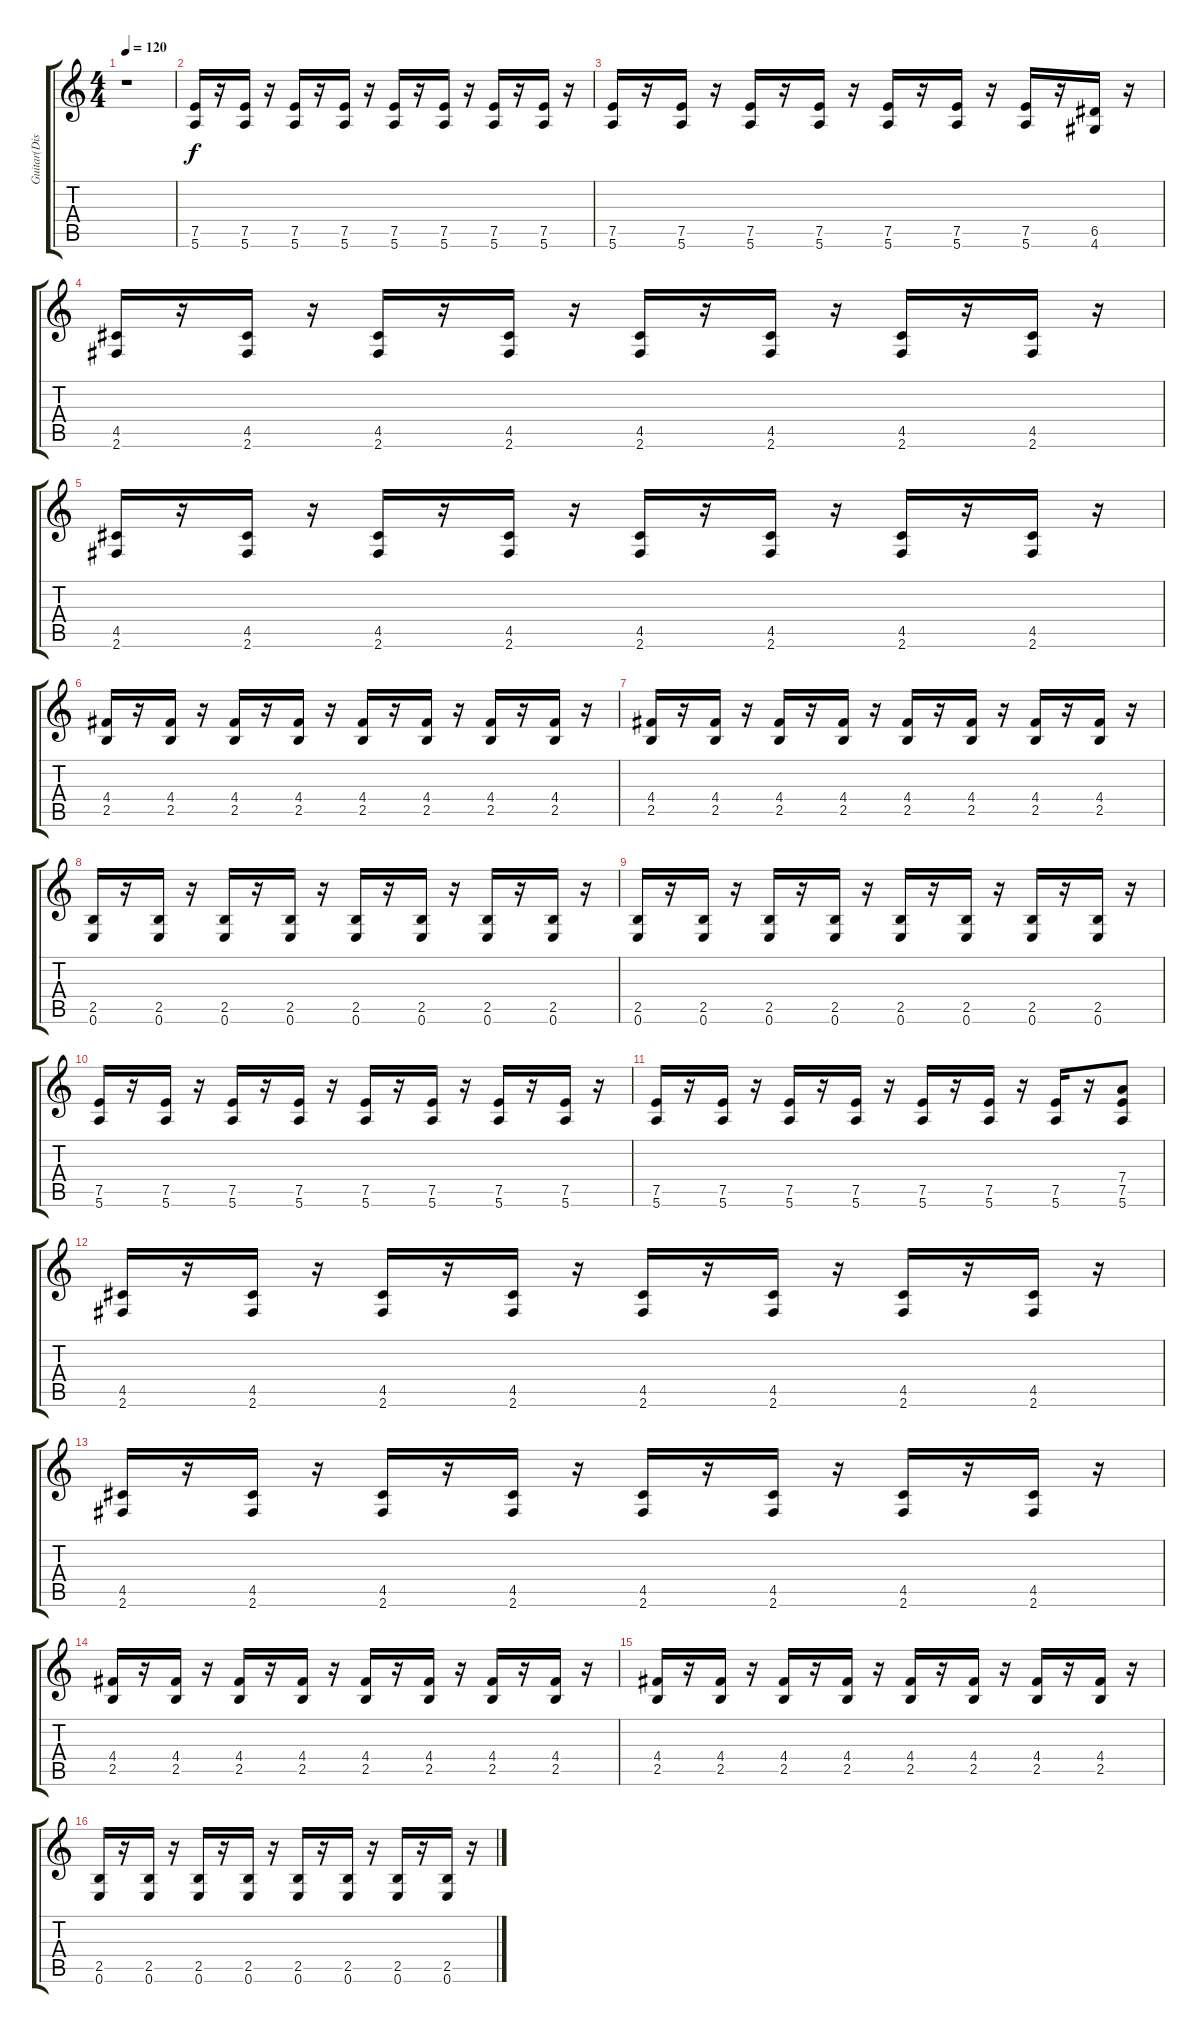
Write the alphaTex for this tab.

\track ("Guitar(Dist.)" "Guitar(Dis") {instrument distortionguitar}
\staff {score tabs}
\tuning (E4 B3 G3 D3 A2 E2) {hide}
\ts (4 4)
\tempo 120
\clef g2
\ks c
r.1{dy f instrument distortionguitar} |
(7.5 5.6).16 r.16 (7.5 5.6).16 r.16 (7.5 5.6).16 r.16 (7.5 5.6).16 r.16 (7.5 5.6).16 r.16 (7.5 5.6).16 r.16 (7.5 5.6).16 r.16 (7.5 5.6).16 r.16 |
(7.5 5.6).16 r.16 (7.5 5.6).16 r.16 (7.5 5.6).16 r.16 (7.5 5.6).16 r.16 (7.5 5.6).16 r.16 (7.5 5.6).16 r.16 (7.5 5.6).16 r.16 (6.5 4.6).16 r.16 |
(4.5 2.6).16 r.16 (4.5 2.6).16 r.16 (4.5 2.6).16 r.16 (4.5 2.6).16 r.16 (4.5 2.6).16 r.16 (4.5 2.6).16 r.16 (4.5 2.6).16 r.16 (4.5 2.6).16 r.16 |
(4.5 2.6).16 r.16 (4.5 2.6).16 r.16 (4.5 2.6).16 r.16 (4.5 2.6).16 r.16 (4.5 2.6).16 r.16 (4.5 2.6).16 r.16 (4.5 2.6).16 r.16 (4.5 2.6).16 r.16 |
(4.4 2.5).16 r.16 (4.4 2.5).16 r.16 (4.4 2.5).16 r.16 (4.4 2.5).16 r.16 (4.4 2.5).16 r.16 (4.4 2.5).16 r.16 (4.4 2.5).16 r.16 (4.4 2.5).16 r.16 |
(4.4 2.5).16 r.16 (4.4 2.5).16 r.16 (4.4 2.5).16 r.16 (4.4 2.5).16 r.16 (4.4 2.5).16 r.16 (4.4 2.5).16 r.16 (4.4 2.5).16 r.16 (4.4 2.5).16 r.16 |
(2.5 0.6).16 r.16 (2.5 0.6).16 r.16 (2.5 0.6).16 r.16 (2.5 0.6).16 r.16 (2.5 0.6).16 r.16 (2.5 0.6).16 r.16 (2.5 0.6).16 r.16 (2.5 0.6).16 r.16 |
(2.5 0.6).16 r.16 (2.5 0.6).16 r.16 (2.5 0.6).16 r.16 (2.5 0.6).16 r.16 (2.5 0.6).16 r.16 (2.5 0.6).16 r.16 (2.5 0.6).16 r.16 (2.5 0.6).16 r.16 |
(7.5 5.6).16 r.16 (7.5 5.6).16 r.16 (7.5 5.6).16 r.16 (7.5 5.6).16 r.16 (7.5 5.6).16 r.16 (7.5 5.6).16 r.16 (7.5 5.6).16 r.16 (7.5 5.6).16 r.16 |
(7.5 5.6).16 r.16 (7.5 5.6).16 r.16 (7.5 5.6).16 r.16 (7.5 5.6).16 r.16 (7.5 5.6).16 r.16 (7.5 5.6).16 r.16 (7.5 5.6).16 r.16 (7.4 7.5 5.6).8 |
(4.5 2.6).16 r.16 (4.5 2.6).16 r.16 (4.5 2.6).16 r.16 (4.5 2.6).16 r.16 (4.5 2.6).16 r.16 (4.5 2.6).16 r.16 (4.5 2.6).16 r.16 (4.5 2.6).16 r.16 |
(4.5 2.6).16 r.16 (4.5 2.6).16 r.16 (4.5 2.6).16 r.16 (4.5 2.6).16 r.16 (4.5 2.6).16 r.16 (4.5 2.6).16 r.16 (4.5 2.6).16 r.16 (4.5 2.6).16 r.16 |
(4.4 2.5).16 r.16 (4.4 2.5).16 r.16 (4.4 2.5).16 r.16 (4.4 2.5).16 r.16 (4.4 2.5).16 r.16 (4.4 2.5).16 r.16 (4.4 2.5).16 r.16 (4.4 2.5).16 r.16 |
(4.4 2.5).16 r.16 (4.4 2.5).16 r.16 (4.4 2.5).16 r.16 (4.4 2.5).16 r.16 (4.4 2.5).16 r.16 (4.4 2.5).16 r.16 (4.4 2.5).16 r.16 (4.4 2.5).16 r.16 |
(2.5 0.6).16 r.16 (2.5 0.6).16 r.16 (2.5 0.6).16 r.16 (2.5 0.6).16 r.16 (2.5 0.6).16 r.16 (2.5 0.6).16 r.16 (2.5 0.6).16 r.16 (2.5 0.6).16 r.16
